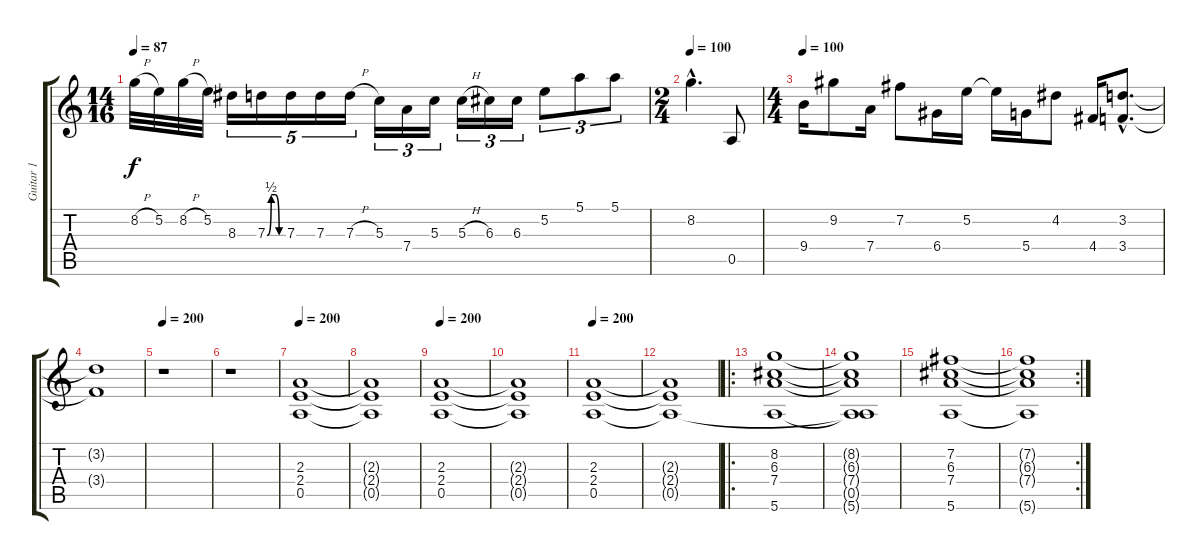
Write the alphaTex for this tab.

\track ("Guitar 1" "Guitar 1") {instrument distortionguitar}
\staff {score tabs}
\tuning (E4 B3 G3 D3 A2 E2) {hide}
\ts (14 16)
\tempo 87
\clef g2
\ks c
8.2{h}.32{dy f} 5.2.32 8.2{h}.32 5.2.32 8.3.16{tu (5 4)} 7.3{be (custom 0 0 15 2 30 2 45 0 60 0)}.16{tu (5 4)} 7.3.16{tu (5 4)} 7.3.16{tu (5 4)} 7.3{h}.16{tu (5 4)} 5.3.16{tu (3 2)} 7.4.16{tu (3 2)} 5.3.16{tu (3 2)} 5.3{h}.16{tu (3 2)} 6.3.16{tu (3 2)} 6.3.16{tu (3 2)} 5.2.8{tu (3 2)} 5.1.8{tu (3 2)} 5.1.8{tu (3 2)} |
\ts (2 4)
\tempo 100
8.2{hac}.4{d} 0.5.8 |
\ts (4 4)
\tempo 100
9.4.16 9.2.8 7.4.16 7.2.8 6.4.16 5.2.16 5.2{t}.16 5.4.16 4.2.8 4.4.16 (3.2{hac} 3.4{hac}).8{d} |
(3.2{t} 3.4{t}).1 |
\tempo 200
r.1 |
r.1 |
\tempo 200
(2.3 2.4 0.5).1{instrument overdrivenguitar} |
(2.3{t} 2.4{t} 0.5{t}).1 |
\tempo 200
(2.3 2.4 0.5).1 |
(2.3{t} 2.4{t} 0.5{t}).1 |
\tempo 200
(2.3 2.4 0.5).1 |
(2.3{t} 2.4{t} 0.5{t}).1 |
\ro
(8.2 6.3 7.4 5.6).1 |
(8.2{t} 6.3{t} 7.4{t} 0.5{t} 5.6{t}).1 |
(7.2 6.3 7.4 5.6).1 |
\rc 2
(7.2{t} 6.3{t} 7.4{t} 5.6{t}).1
